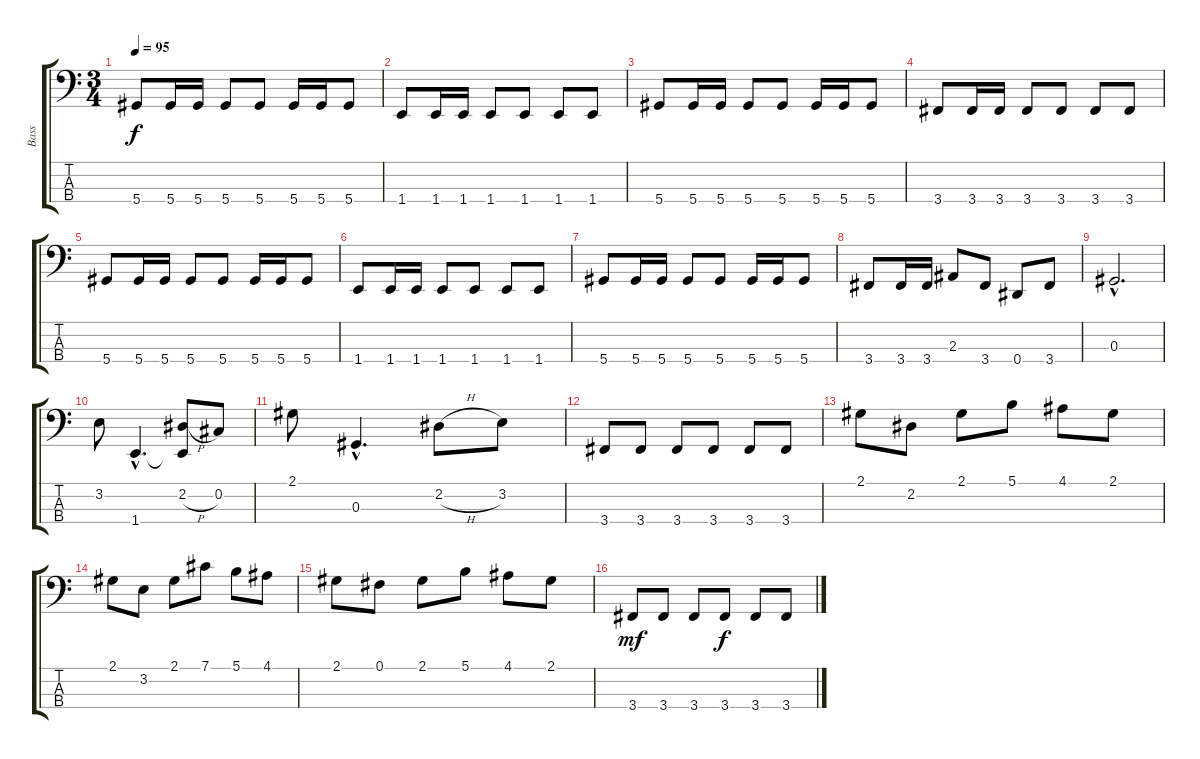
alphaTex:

\track ("Bass" "Bass") {instrument electricbasspick}
\staff {score tabs}
\tuning (Gb2 Db2 Ab1 Eb1) {hide}
\ts (3 4)
\tempo 95
\clef f4
\ks c
5.4.8{dy f} 5.4.16 5.4.16 5.4.8 5.4.8 5.4.16 5.4.16 5.4.8 |
1.4.8 1.4.16 1.4.16 1.4.8 1.4.8 1.4.8 1.4.8 |
5.4.8 5.4.16 5.4.16 5.4.8 5.4.8 5.4.16 5.4.16 5.4.8 |
3.4.8 3.4.16 3.4.16 3.4.8 3.4.8 3.4.8 3.4.8 |
5.4.8 5.4.16 5.4.16 5.4.8 5.4.8 5.4.16 5.4.16 5.4.8 |
1.4.8 1.4.16 1.4.16 1.4.8 1.4.8 1.4.8 1.4.8 |
5.4.8 5.4.16 5.4.16 5.4.8 5.4.8 5.4.16 5.4.16 5.4.8 |
3.4.8 3.4.16 3.4.16 2.3.8 3.4.8 0.4.8 3.4.8 |
0.3{hac}.2{d} |
3.2.8 1.4{hac}.4{d} (2.2{h} 1.4{t}).8 0.2.8 |
2.1.8 0.3{hac}.4{d} 2.2{h}.8 3.2.8 |
3.4.8 3.4.8 3.4.8 3.4.8 3.4.8 3.4.8 |
2.1.8 2.2.8 2.1.8 5.1.8 4.1.8 2.1.8 |
2.1.8 3.2.8 2.1.8 7.1.8 5.1.8 4.1.8 |
2.1.8 0.1.8 2.1.8 5.1.8 4.1.8 2.1.8 |
3.4.8{dy mf} 3.4.8 3.4.8 3.4.8{dy f} 3.4.8 3.4.8
